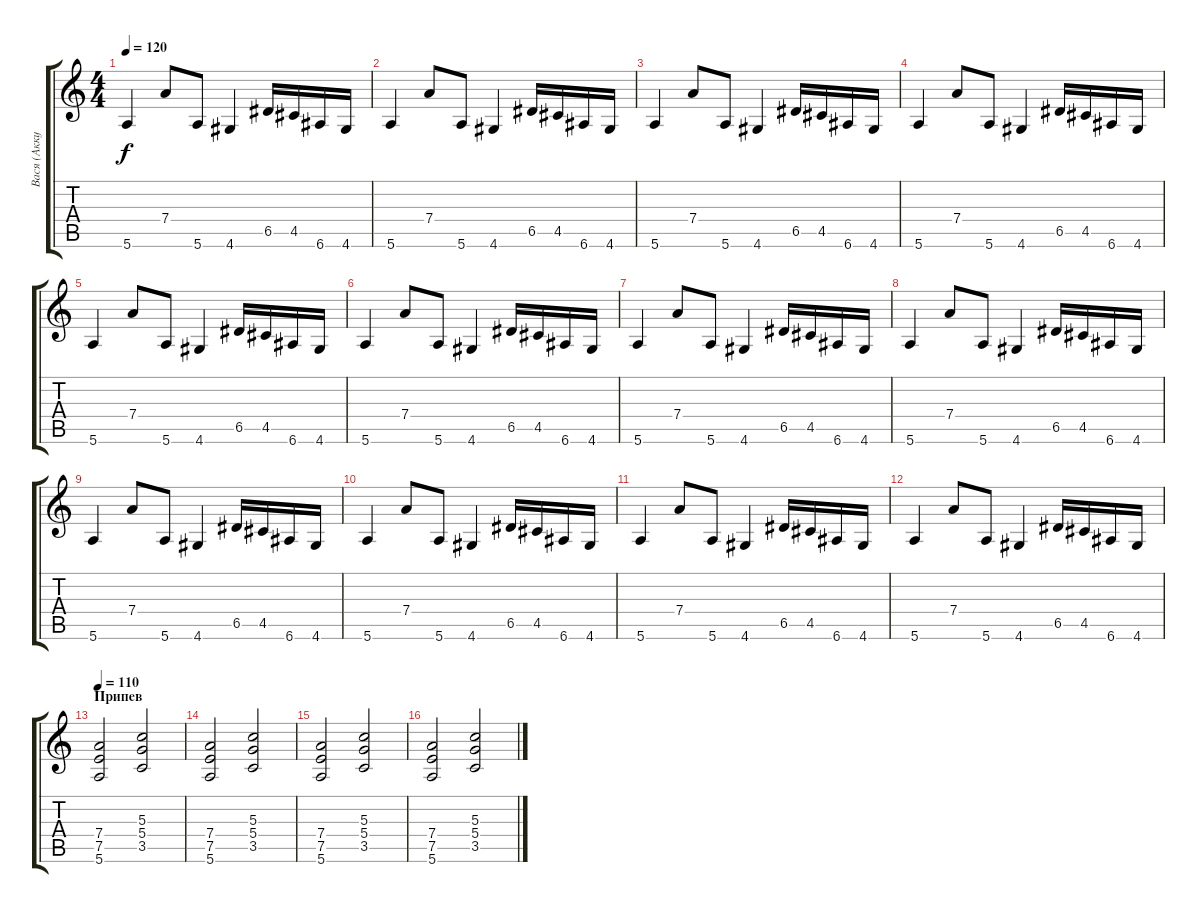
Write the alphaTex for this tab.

\track ("Вася (Аккустика)" "Вася (Акку") {instrument electricguitarjazz}
\staff {score tabs}
\tuning (E4 B3 G3 D3 A2 E2) {hide}
\ts (4 4)
\tempo 120
\clef g2
\ks c
5.6.4{dy f instrument electricguitarjazz} 7.4.8 5.6.8 4.6.4 6.5.16 4.5.16 6.6.16 4.6.16 |
5.6.4 7.4.8 5.6.8 4.6.4 6.5.16 4.5.16 6.6.16 4.6.16 |
5.6.4 7.4.8 5.6.8 4.6.4 6.5.16 4.5.16 6.6.16 4.6.16 |
5.6.4 7.4.8 5.6.8 4.6.4 6.5.16 4.5.16 6.6.16 4.6.16 |
5.6.4 7.4.8 5.6.8 4.6.4 6.5.16 4.5.16 6.6.16 4.6.16 |
5.6.4 7.4.8 5.6.8 4.6.4 6.5.16 4.5.16 6.6.16 4.6.16 |
5.6.4 7.4.8 5.6.8 4.6.4 6.5.16 4.5.16 6.6.16 4.6.16 |
5.6.4 7.4.8 5.6.8 4.6.4 6.5.16 4.5.16 6.6.16 4.6.16 |
5.6.4 7.4.8 5.6.8 4.6.4 6.5.16 4.5.16 6.6.16 4.6.16 |
5.6.4 7.4.8 5.6.8 4.6.4 6.5.16 4.5.16 6.6.16 4.6.16 |
5.6.4 7.4.8 5.6.8 4.6.4 6.5.16 4.5.16 6.6.16 4.6.16 |
5.6.4 7.4.8 5.6.8 4.6.4 6.5.16 4.5.16 6.6.16 4.6.16 |
\section ("" "Припев")
\tempo 110
(7.4 7.5 5.6).2 (5.3 5.4 3.5).2 |
(7.4 7.5 5.6).2 (5.3 5.4 3.5).2 |
(7.4 7.5 5.6).2 (5.3 5.4 3.5).2 |
(7.4 7.5 5.6).2 (5.3 5.4 3.5).2
